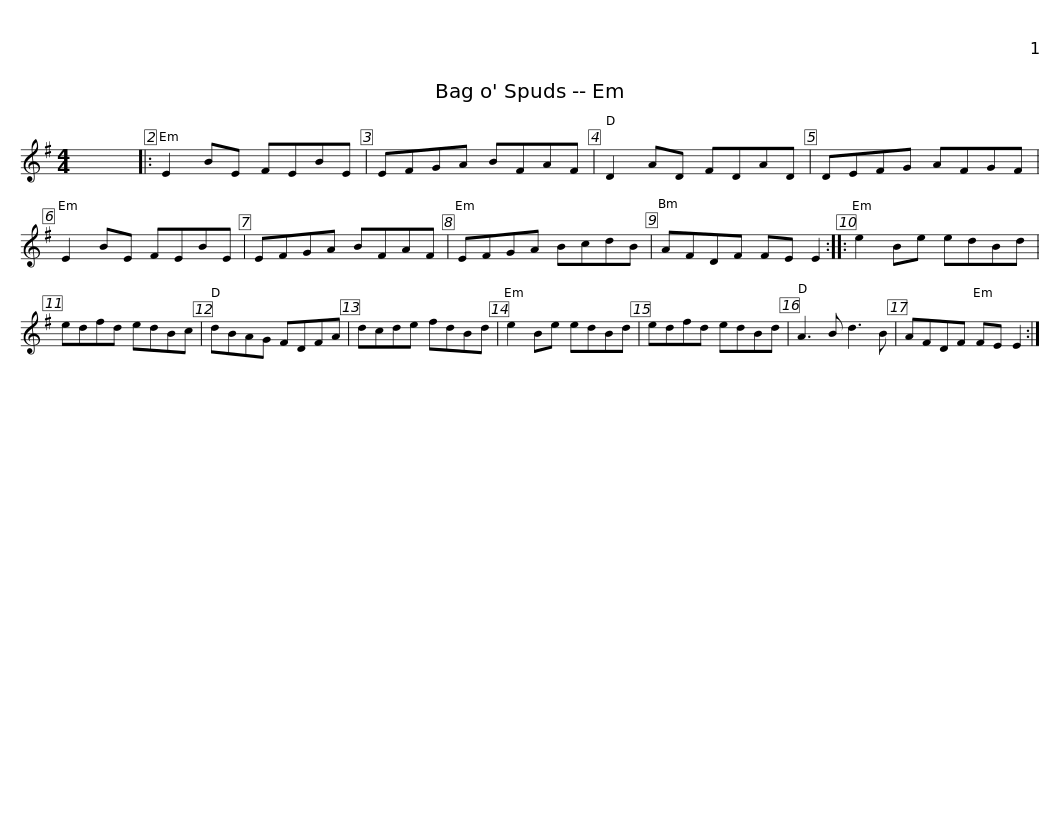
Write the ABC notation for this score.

X:1
L:1/8
M:4/4
I:linebreak $
K:Emin
V:1 treble
V:1
 x8 |: E2 BE FEBE | EFGA BFAF | D2 AD FDAD | DEFG AFGF | %5
 E2 BE FEBE |$ EFGA BFAF | EFGA BcdB | AFDF FE E2 :: e2 Be edBd | %10
 edfd edBc |$ dBAG FDFA | dcde fdBd | e2 Be edBd | edfd edBd | %15
 A3 B d3 B | AFDF FE E2 :| %17
